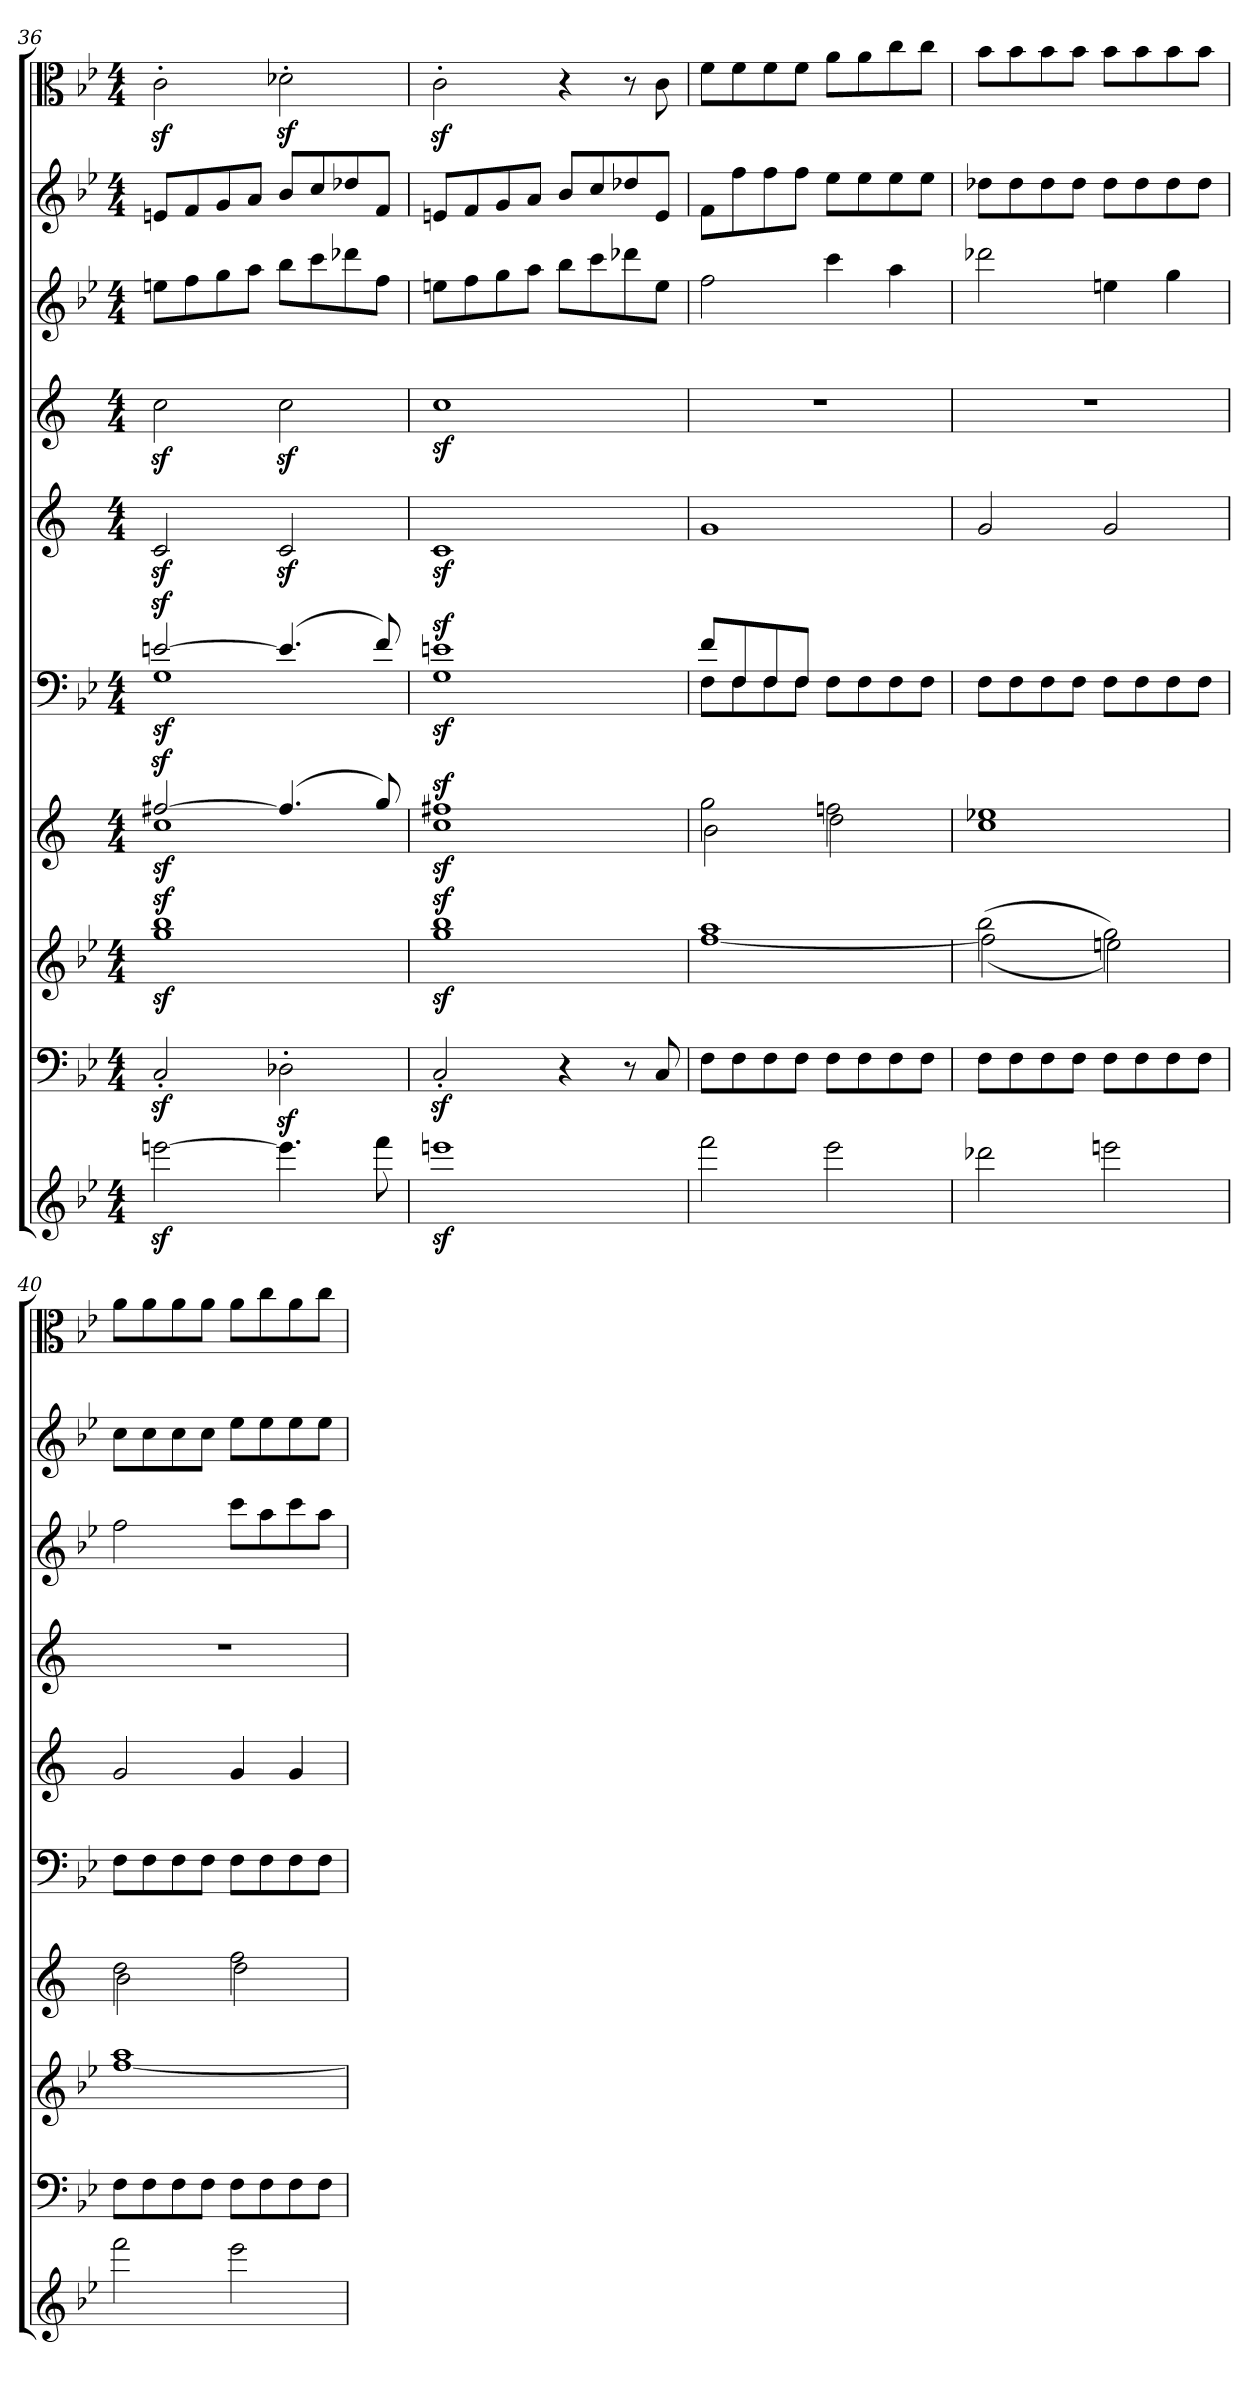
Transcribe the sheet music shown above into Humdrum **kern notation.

**kern	**kern	**kern	**kern	**kern	**kern	**kern	**kern	**kern	**kern
*part10	*part9	*part8	*part7	*part6	*part5	*part4	*part3	*part2	*part1
*staff10	*staff9	*staff8	*staff7	*staff6	*staff5	*staff4	*staff3	*staff2	*staff1
*clefG2	*clefF4	*clefG2	*clefG2	*clefF4	*clefG2	*clefG2	*clefG2	*clefG2	*clefC3
*k[b-e-]	*k[b-e-]	*k[b-e-]	*k[]	*k[b-e-]	*k[]	*k[]	*k[b-e-]	*k[b-e-]	*k[b-e-]
*g:	*g:	*g:	*	*g:	*	*	*g:	*g:	*g:
*M4/4	*M4/4	*M4/4	*M4/4	*M4/4	*M4/4	*M4/4	*M4/4	*M4/4	*M4/4
=36	=36	=36	=36	=36	=36	=36	=36	=36	=36
*	*	*^	*^	*^	*	*	*	*	*
[2eeenz\	2Cz'/	1bb-z>\	1ggz<\	[2ff#Xz>/	1ccz<\	[2enz>/	1Gz<\	2cz/	2ccz\	8een\L	8en/L	2cz'\
.	.	.	.	.	.	.	.	.	.	8ff\	8f/	.
.	.	.	.	.	.	.	.	.	.	8gg\	8g/	.
.	.	.	.	.	.	.	.	.	.	8aa\J	8a/J	.
4.eee\]	2D-Xz'\	.	.	(4.ff#/]	.	(4.e/]	.	2cz/	2ccz\	8bb-\L	8b-/L	2d-Xz'\
.	.	.	.	.	.	.	.	.	.	8ccc\	8cc/	.
.	.	.	.	.	.	.	.	.	.	8ddd-X\	8dd-X/	.
8fff\	.	.	.	8gg/)	.	8f/)	.	.	.	8ff\J	8f/J	.
=37	=37	=37	=37	=37	=37	=37	=37	=37	=37	=37	=37	=37
1eeenz\	2Cz'/	1bb-z>\	1ggz<\	1ff#Xz>\	1ccz<\	1enz>/	1Gz<\	1cz/	1ccz\	8een\L	8en/L	2cz'\
.	.	.	.	.	.	.	.	.	.	8ff\	8f/	.
.	.	.	.	.	.	.	.	.	.	8gg\	8g/	.
.	.	.	.	.	.	.	.	.	.	8aa\J	8a/J	.
.	4r	.	.	.	.	.	.	.	.	8bb-\L	8b-/L	4r
.	.	.	.	.	.	.	.	.	.	8ccc\	8cc/	.
.	8r	.	.	.	.	.	.	.	.	8ddd-X\	8dd-X/	8r
.	8C/	.	.	.	.	.	.	.	.	8ee\J	8e/J	8c\
=38	=38	=38	=38	=38	=38	=38	=38	=38	=38	=38	=38	=38
2fff\	8F\L	1aa\	[1ff\	2gg\	2b\	8f/L	8F\L	1g/	1r	2ff\	8f\L	8f\L
.	8F\	.	.	.	.	8F/	8F\	.	.	.	8ff\	8f\
.	8F\	.	.	.	.	8F/	8F\	.	.	.	8ff\	8f\
.	8F\J	.	.	.	.	8F/J	8F\J	.	.	.	8ff\J	8f\J
2eee-\	8F\L	.	.	2ffn\	2dd\	2ryy	8F\L	.	.	4ccc\	8ee-\L	8a\L
.	8F\	.	.	.	.	.	8F\	.	.	.	8ee-\	8a\
.	8F\	.	.	.	.	.	8F\	.	.	4aa\	8ee-\	8cc\
.	8F\J	.	.	.	.	.	8F\J	.	.	.	8ee-\J	8cc\J
*	*	*	*	*	*	*v	*v	*	*	*	*	*
=39	=39	=39	=39	=39	=39	=39	=39	=39	=39	=39	=39
2ddd-X\	8F\L	(2bb-\	(2ff\]	1ee-X\	1cc\	8F\L	2g/	1r	2ddd-X\	8dd-X\L	8b-\L
.	8F\	.	.	.	.	8F\	.	.	.	8dd-\	8b-\
.	8F\	.	.	.	.	8F\	.	.	.	8dd-\	8b-\
.	8F\J	.	.	.	.	8F\J	.	.	.	8dd-\J	8b-\J
2eeen\	8F\L	2gg\)	2een\)	.	.	8F\L	2g/	.	4een\	8dd-\L	8b-\L
.	8F\	.	.	.	.	8F\	.	.	.	8dd-\	8b-\
.	8F\	.	.	.	.	8F\	.	.	4gg\	8dd-\	8b-\
.	8F\J	.	.	.	.	8F\J	.	.	.	8dd-\J	8b-\J
=40	=40	=40	=40	=40	=40	=40	=40	=40	=40	=40	=40
2fff\	8F\L	1aa\	[1ff\	2dd\	2b\	8F\L	2g/	1r	2ff\	8cc\L	8a\L
.	8F\	.	.	.	.	8F\	.	.	.	8cc\	8a\
.	8F\	.	.	.	.	8F\	.	.	.	8cc\	8a\
.	8F\J	.	.	.	.	8F\J	.	.	.	8cc\J	8a\J
2eee-\	8F\L	.	.	2ff\	2dd\	8F\L	4g/	.	8ccc\L	8ee-\L	8a\L
.	8F\	.	.	.	.	8F\	.	.	8aa\	8ee-\	8cc\
.	8F\	.	.	.	.	8F\	4g/	.	8ccc\	8ee-\	8a\
.	8F\J	.	.	.	.	8F\J	.	.	8aa\J	8ee-\J	8cc\J
*	*	*v	*v	*	*	*	*	*	*	*	*
*	*	*	*v	*v	*	*	*	*	*	*
=	=	=	=	=	=	=	=	=	=
*-	*-	*-	*-	*-	*-	*-	*-	*-	*-
